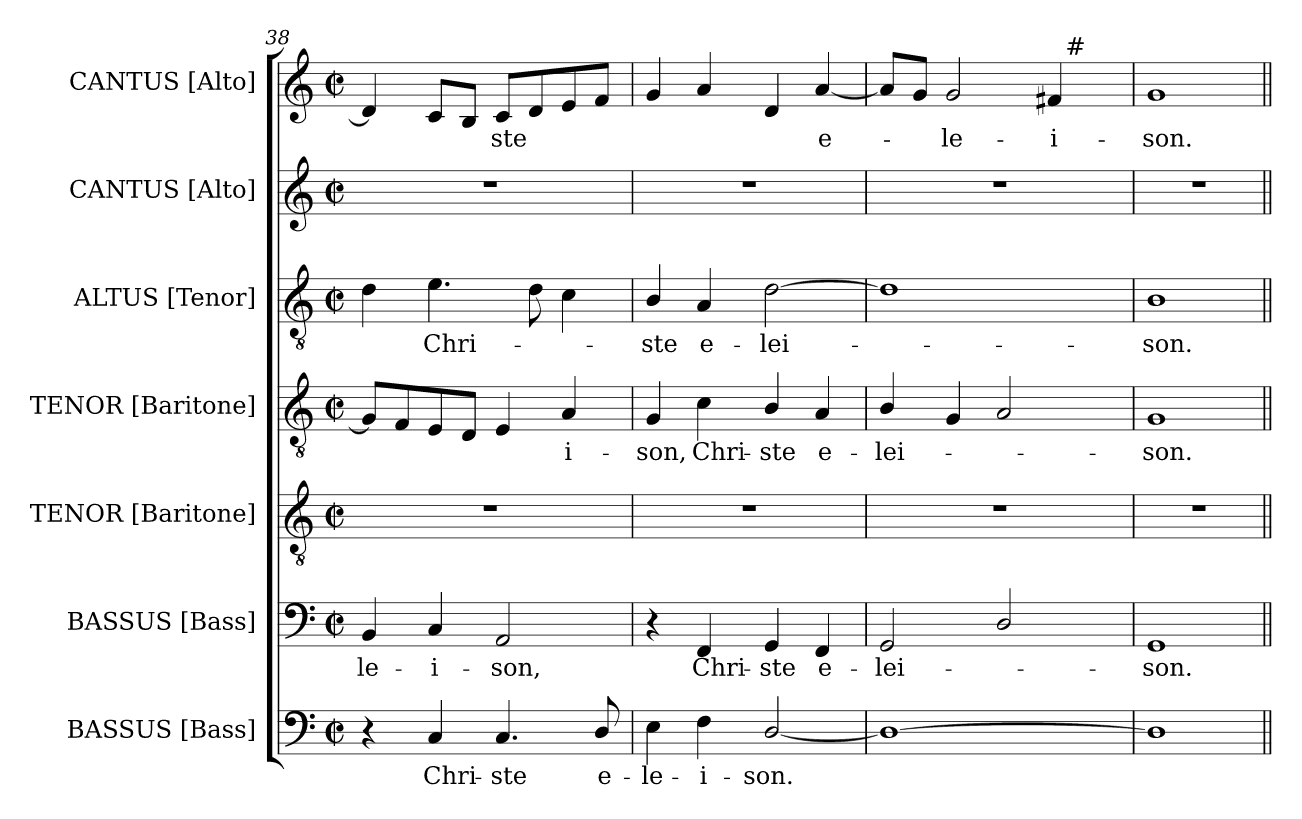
**kern	**text	**kern	**text	**kern	**kern	**text	**kern	**text	**kern	**kern	**text
*part7	*part7	*part6	*part6	*part5	*part4	*part4	*part3	*part3	*part2	*part1	*part1
*staff7	*staff7	*staff6	*staff6	*staff5	*staff4	*staff4	*staff3	*staff3	*staff2	*staff1	*staff1
*I"BASSUS [Bass]	*	*I"BASSUS [Bass]	*	*I"TENOR [Baritone]	*I"TENOR [Baritone]	*	*I"ALTUS [Tenor]	*	*I"CANTUS [Alto]	*I"CANTUS [Alto]	*
*I'B.	*	*I'B.	*	*I'Bar.	*I'Bar.	*	*I'T.	*	*I'A.	*I'A.	*
*clefF4	*	*clefF4	*	*clefGv2	*clefGv2	*	*clefGv2	*	*clefG2	*clefG2	*
*	*	*	*	*ITrd7c12	*ITrd7c12	*	*ITrd7c12	*	*	*	*
*k[]	*	*k[]	*	*k[]	*k[]	*	*k[]	*	*k[]	*k[]	*
*C:	*	*C:	*	*C:	*C:	*	*C:	*	*C:	*C:	*
*M2/2	*	*M2/2	*	*M2/2	*M2/2	*	*M2/2	*	*M2/2	*M2/2	*
*met(c|)	*	*met(c|)	*	*met(c|)	*met(c|)	*	*met(c|)	*	*met(c|)	*met(c|)	*
=38	=38	=38	=38	=38	=38	=38	=38	=38	=38	=38	=38
!	!	!	!LO:LY:b:color=#000000	!	!	!	!	!	!	!	!
4r	.	4BBi/	-le-	1r	8GGi/L]	.	4Di\	.	1r	4di/]	.
.	.	.	.	.	8FFi/	.	.	.	.	.	.
!	!LO:LY:b:color=#000000	!	!	!	!	!	!	!	!	!	!
!	!	!	!LO:LY:b:color=#000000	!	!	!	!	!	!	!	!
!	!	!	!	!	!	!	!	!LO:LY:b:color=#000000	!	!	!
4Ci/	Chri-	4Ci/	-i-	.	8EEi/	.	4.Ei\	Chri-	.	8ci/L	.
.	.	.	.	.	8DDi/J	.	.	.	.	8Bi/J	.
!	!LO:LY:b:color=#000000	!	!	!	!	!	!	!	!	!	!
!	!	!	!LO:LY:b:color=#000000	!	!	!	!	!	!	!	!
!	!	!	!	!	!	!	!	!	!	!	!LO:LY:b:color=#000000
4.Ci/	-ste	2AAi/	-son,	.	4EEi/	.	.	.	.	8ci/L	-ste
.	.	.	.	.	.	.	8Di\	.	.	8di/	.
!	!	!	!	!	!	!LO:LY:b:color=#000000	!	!	!	!	!
.	.	.	.	.	4AAi/	-i-	4Ci\	.	.	8ei/	.
!	!LO:LY:b:color=#000000	!	!	!	!	!	!	!	!	!	!
8Di/	e-	.	.	.	.	.	.	.	.	8fi/J	.
=39	=39	=39	=39	=39	=39	=39	=39	=39	=39	=39	=39
!	!LO:LY:b:color=#000000	!	!	!	!	!	!	!	!	!	!
!	!	!	!	!	!	!LO:LY:b:color=#000000	!	!	!	!	!
!	!	!	!	!	!	!	!	!LO:LY:b:color=#000000	!	!	!
4Ei\	-le-	4r	.	1r	4GGi/	-son,	4BBi/	-ste	1r	4gi/	.
!	!LO:LY:b:color=#000000	!	!	!	!	!	!	!	!	!	!
!	!	!	!LO:LY:b:color=#000000	!	!	!	!	!	!	!	!
!	!	!	!	!	!	!LO:LY:b:color=#000000	!	!	!	!	!
!	!	!	!	!	!	!	!	!LO:LY:b:color=#000000	!	!	!
4Fi\	-i-	4FFi/	Chri-	.	4Ci\	Chri-	4AAi/	e-	.	4ai/	.
!	!LO:LY:b:color=#000000	!	!	!	!	!	!	!	!	!	!
!	!	!	!LO:LY:b:color=#000000	!	!	!	!	!	!	!	!
!	!	!	!	!	!	!LO:LY:b:color=#000000	!	!	!	!	!
!	!	!	!	!	!	!	!	!LO:LY:b:color=#000000	!	!	!
[<2Di/	-son.	4GGi/	-ste	.	4BBi/	-ste	[>2Di\	-lei-	.	4di/	.
!	!	!	!LO:LY:b:color=#000000	!	!	!	!	!	!	!	!
!	!	!	!	!	!	!LO:LY:b:color=#000000	!	!	!	!	!
!	!	!	!	!	!	!	!	!	!	!	!LO:LY:b:color=#000000
.	.	4FFi/	e-	.	4AAi/	e-	.	.	.	[<4ai/	e-
=40	=40	=40	=40	=40	=40	=40	=40	=40	=40	=40	=40
!	!	!	!LO:LY:b:color=#000000	!	!	!	!	!	!	!	!
!	!	!	!	!	!	!LO:LY:b:color=#000000	!	!	!	!	!
*	*	*	*	*	*	*	*	*	*	*^	*
1Di_<	.	2GGi/	-lei-	1r	4BBi/	-lei-	1Di]	.	1r	8ai/L]	2ryy	.
.	.	.	.	.	.	.	.	.	.	8gi/J	.	.
!	!	!	!	!	!	!	!	!	!	!	!	!LO:LY:b:color=#000000
.	.	.	.	.	4GGi/	.	.	.	.	2gi/	.	-le-
.	.	2Di/	.	.	2AAi/	.	.	.	.	.	4ryy	.
!	!	!	!	!	!	!	!	!	!	!	!	!LO:LY:b:color=#000000
.	.	.	.	.	.	.	.	.	.	4f#i/	32ryy	-i-
.	.	.	.	.	.	.	.	.	.	.	256ryy	.
!	!	!	!	!	!	!	!	!	!	!	!LO:TX:a:t=#	!
.	.	.	.	.	.	.	.	.	.	.	8ryy	.
.	.	.	.	.	.	.	.	.	.	.	16ryy	.
.	.	.	.	.	.	.	.	.	.	.	64..ryy	.
*	*	*	*	*	*	*	*	*	*	*v	*v	*
=41	=41	=41	=41	=41	=41	=41	=41	=41	=41	=41	=41
*	*	*	*	*	*	*	*	*	*	*^	*
!	!	!	!LO:LY:b:color=#000000	!	!	!	!	!	!	!	!	!
*	*	*	*	*	*	*	*	*	*	*v	*v	*
*	*	*	*	*	*	*	*	*	*	*^	*
!	!	!	!	!	!	!LO:LY:b:color=#000000	!	!	!	!	!	!
*	*	*	*	*	*	*	*	*	*	*v	*v	*
*	*	*	*	*	*	*	*	*	*	*^	*
!	!	!	!	!	!	!	!	!LO:LY:b:color=#000000	!	!	!	!
*	*	*	*	*	*	*	*	*	*	*v	*v	*
*	*	*	*	*	*	*	*	*	*	*^	*
!	!	!	!	!	!	!	!	!	!	!	!	!LO:LY:b:color=#000000
*	*	*	*	*	*	*	*	*	*	*v	*v	*
1Di]	.	1GGi	-son.	1r	1GGi	-son.	1BBi	-son.	1r	1gi	-son.
=||	=||	=||	=||	=||	=||	=||	=||	=||	=||	=||	=||
*-	*-	*-	*-	*-	*-	*-	*-	*-	*-	*-	*-
